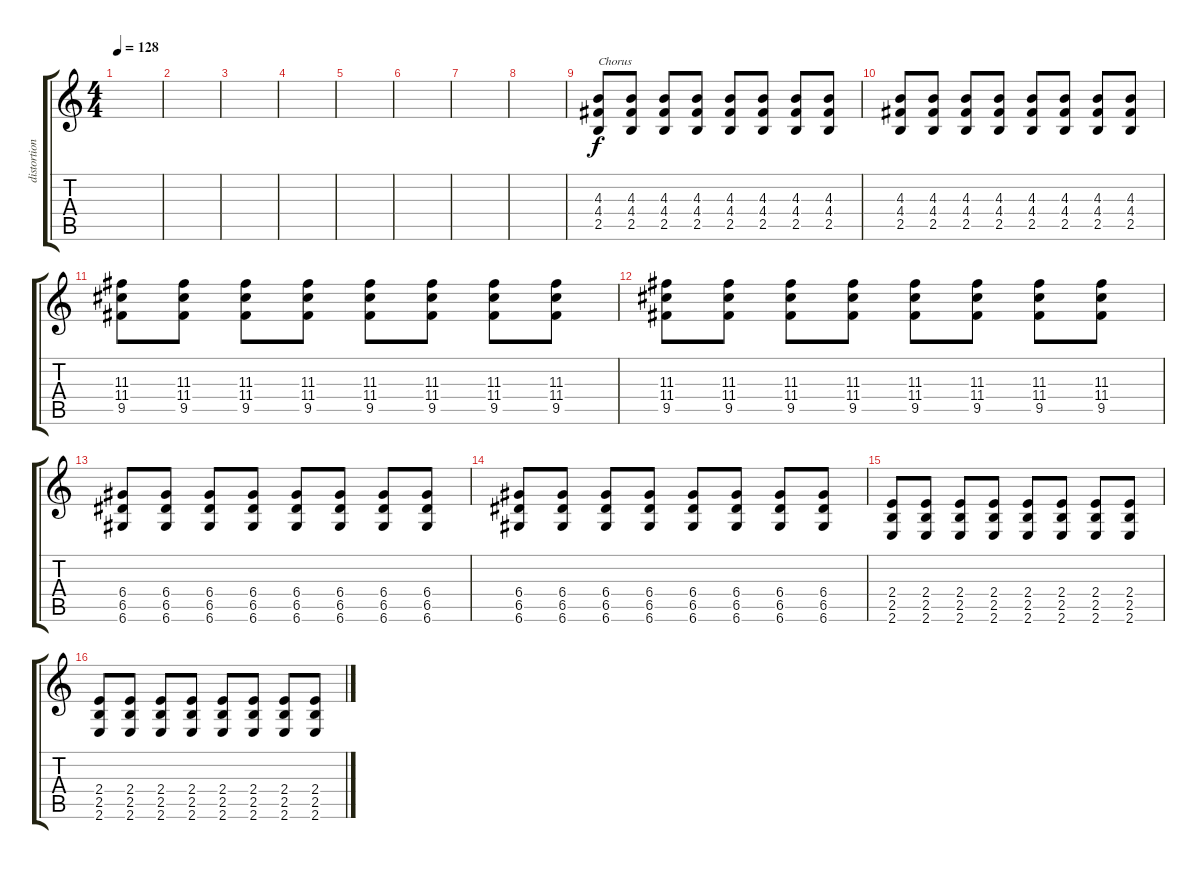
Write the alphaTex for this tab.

\track ("distortion chords" "distortion") {instrument distortionguitar}
\staff {score tabs}
\tuning (E4 B3 G3 D3 A2 D2) {hide}
\ts (4 4)
\tempo 128
\clef g2
\ks c
|
|
|
|
|
|
|
|
(4.3 4.4 2.5).8{txt "Chorus"} (4.3 4.4 2.5).8 (4.3 4.4 2.5).8 (4.3 4.4 2.5).8 (4.3 4.4 2.5).8 (4.3 4.4 2.5).8 (4.3 4.4 2.5).8 (4.3 4.4 2.5).8 |
(4.3 4.4 2.5).8 (4.3 4.4 2.5).8 (4.3 4.4 2.5).8 (4.3 4.4 2.5).8 (4.3 4.4 2.5).8 (4.3 4.4 2.5).8 (4.3 4.4 2.5).8 (4.3 4.4 2.5).8 |
(11.3 11.4 9.5).8 (11.3 11.4 9.5).8 (11.3 11.4 9.5).8 (11.3 11.4 9.5).8 (11.3 11.4 9.5).8 (11.3 11.4 9.5).8 (11.3 11.4 9.5).8 (11.3 11.4 9.5).8 |
(11.3 11.4 9.5).8 (11.3 11.4 9.5).8 (11.3 11.4 9.5).8 (11.3 11.4 9.5).8 (11.3 11.4 9.5).8 (11.3 11.4 9.5).8 (11.3 11.4 9.5).8 (11.3 11.4 9.5).8 |
(6.4 6.5 6.6).8 (6.4 6.5 6.6).8 (6.4 6.5 6.6).8 (6.4 6.5 6.6).8 (6.4 6.5 6.6).8 (6.4 6.5 6.6).8 (6.4 6.5 6.6).8 (6.4 6.5 6.6).8 |
(6.4 6.5 6.6).8 (6.4 6.5 6.6).8 (6.4 6.5 6.6).8 (6.4 6.5 6.6).8 (6.4 6.5 6.6).8 (6.4 6.5 6.6).8 (6.4 6.5 6.6).8 (6.4 6.5 6.6).8 |
(2.4 2.5 2.6).8 (2.4 2.5 2.6).8 (2.4 2.5 2.6).8 (2.4 2.5 2.6).8 (2.4 2.5 2.6).8 (2.4 2.5 2.6).8 (2.4 2.5 2.6).8 (2.4 2.5 2.6).8 |
(2.4 2.5 2.6).8 (2.4 2.5 2.6).8 (2.4 2.5 2.6).8 (2.4 2.5 2.6).8 (2.4 2.5 2.6).8 (2.4 2.5 2.6).8 (2.4 2.5 2.6).8 (2.4 2.5 2.6).8
